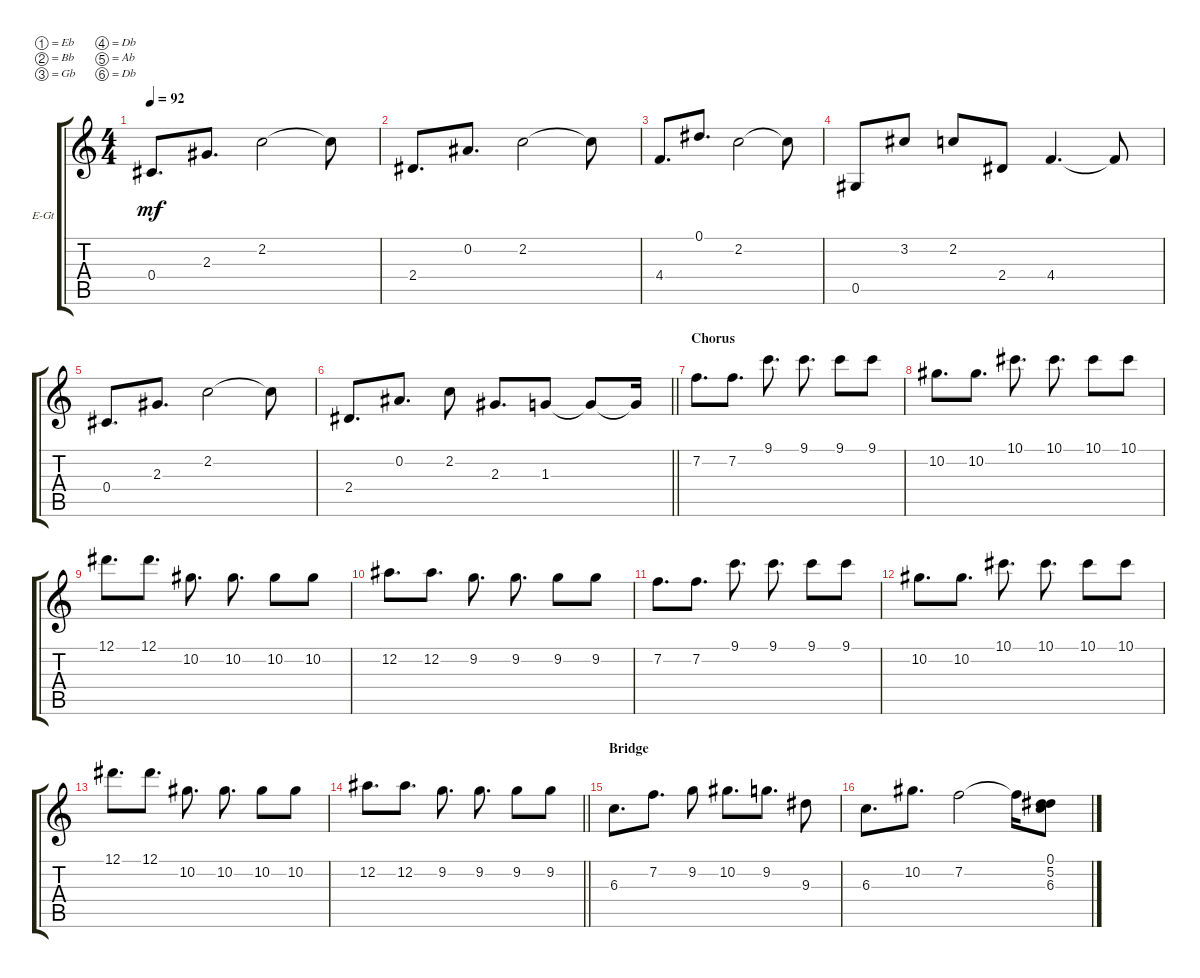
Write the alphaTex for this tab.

\bracketExtendMode groupsimilarinstruments
\firstSystemTrackNameOrientation horizontal
\otherSystemsTrackNameOrientation horizontal
\track ("Electric Guitar 1" "E-Gt") {instrument distortionguitar}
\staff {score tabs}
\tuning (Eb4 Bb3 Gb3 Db3 Ab2 Db2)
\ts (4 4)
\tempo 92
\clef g2
\ks c
0.4.8{d dy mf} 2.3.8{d} 2.2.2 2.2{t}.8 |
2.4.8{d} 0.2.8{d} 2.2.2 2.2{t}.8 |
4.4.8{d} 0.1.8{d} 2.2.2 2.2{t}.8 |
0.5.8 3.2.8 2.2.8 2.4.8 4.4.4{d} 4.4{t}.8 |
0.4.8{d} 2.3.8{d} 2.2.2 2.2{t}.8 |
\barLineRight lightlight
2.4.8{d} 0.2.8{d} 2.2.8 2.3.8{d} 1.3.8 1.3{t}.8 1.3{t}.16 |
\section ("" "Chorus")
7.2.8{d} 7.2.8{d} 9.1.8{d} 9.1.8{d} 9.1.8 9.1.8 |
10.2.8{d} 10.2.8{d} 10.1.8{d} 10.1.8{d} 10.1.8 10.1.8 |
12.1.8{d} 12.1.8{d} 10.2.8{d} 10.2.8{d} 10.2.8 10.2.8 |
12.2.8{d} 12.2.8{d} 9.2.8{d} 9.2.8{d} 9.2.8 9.2.8 |
7.2.8{d} 7.2.8{d} 9.1.8{d} 9.1.8{d} 9.1.8 9.1.8 |
10.2.8{d} 10.2.8{d} 10.1.8{d} 10.1.8{d} 10.1.8 10.1.8 |
12.1.8{d} 12.1.8{d} 10.2.8{d} 10.2.8{d} 10.2.8 10.2.8 |
\barLineRight lightlight
12.2.8{d} 12.2.8{d} 9.2.8{d} 9.2.8{d} 9.2.8 9.2.8 |
\section ("" "Bridge")
6.3.8{d} 7.2.8{d} 9.2.8 10.2.8{d} 9.2.8{d} 9.3.8 |
6.3.8{d} 10.2.8{d} 7.2.2 7.2{t}.16 (0.1 5.2 6.3).8
